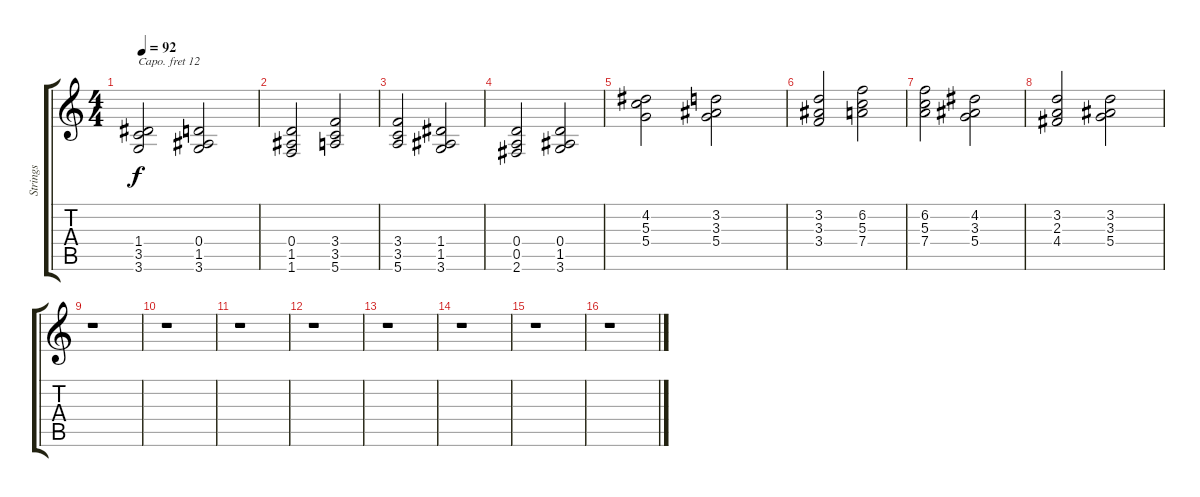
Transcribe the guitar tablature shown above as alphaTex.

\track ("Strings" "Strings") {instrument synthstrings1}
\staff {score tabs}
\capo 12
\tuning (E4 B3 G3 D3 A2 E2) {hide}
\ts (4 4)
\tempo 92
\clef g2
\ks c
(1.4 3.5 3.6).2{dy f} (0.4 1.5 3.6).2 |
(0.4 1.5 1.6).2 (3.4 3.5 5.6).2 |
(3.4 3.5 5.6).2 (1.4 1.5 3.6).2 |
(0.4 0.5 2.6).2 (0.4 1.5 3.6).2 |
(4.2 5.3 5.4).2 (3.2 3.3 5.4).2 |
(3.2 3.3 3.4).2 (6.2 5.3 7.4).2 |
(6.2 5.3 7.4).2 (4.2 3.3 5.4).2 |
(3.2 2.3 4.4).2 (3.2 3.3 5.4).2 |
r.1 |
r.1 |
r.1 |
r.1 |
r.1 |
r.1 |
r.1 |
r.1
